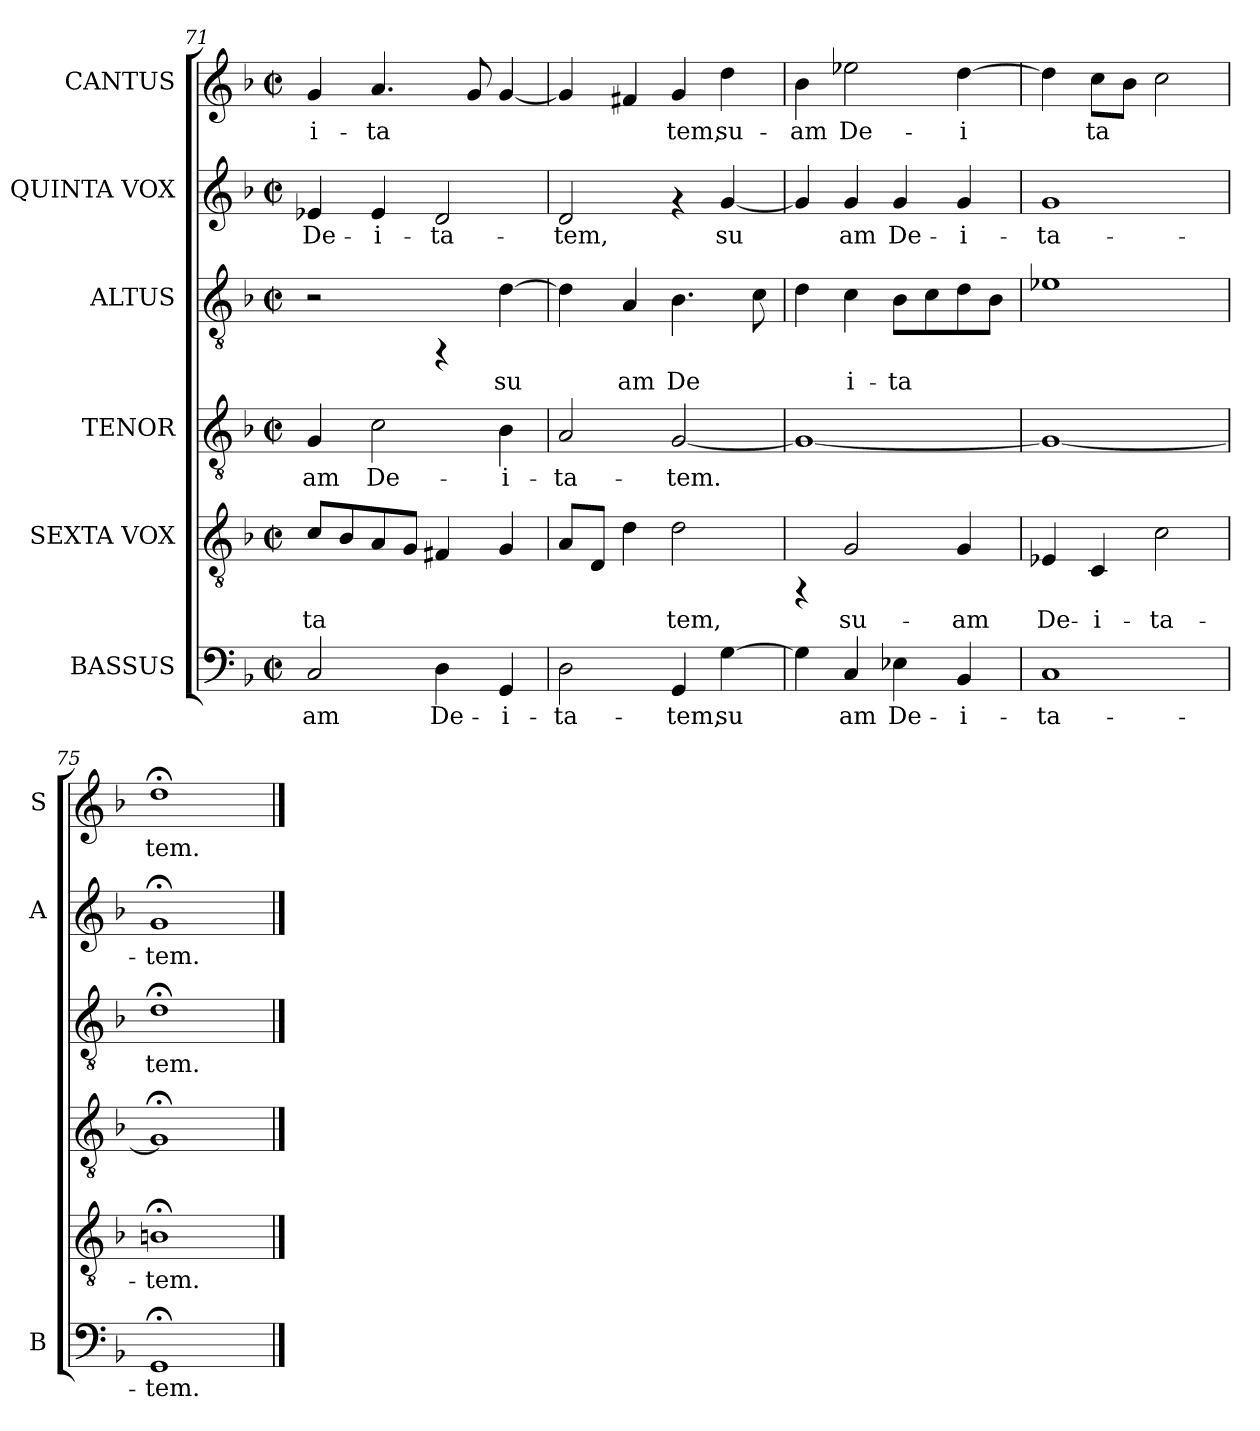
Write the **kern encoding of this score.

**kern	**text	**kern	**text	**kern	**text	**kern	**text	**kern	**text	**kern	**text
*part6	*part6	*part5	*part5	*part4	*part4	*part3	*part3	*part2	*part2	*part1	*part1
*staff6	*staff6	*staff5	*staff5	*staff4	*staff4	*staff3	*staff3	*staff2	*staff2	*staff1	*staff1
*I"BASSUS	*	*I"SEXTA VOX	*	*I"TENOR	*	*I"ALTUS	*	*I"QUINTA VOX	*	*I"CANTUS	*
*I'B	*	*	*	*	*	*	*	*I'A	*	*I'S	*
*clefF4	*	*clefGv2	*	*clefGv2	*	*clefGv2	*	*clefG2	*	*clefG2	*
*k[b-]	*	*k[b-]	*	*k[b-]	*	*k[b-]	*	*k[b-]	*	*k[b-]	*
*F:	*	*F:	*	*F:	*	*F:	*	*F:	*	*F:	*
*M2/2	*	*M2/2	*	*M2/2	*	*M2/2	*	*M2/2	*	*M2/2	*
*met(c|)	*	*met(c|)	*	*met(c|)	*	*met(c|)	*	*met(c|)	*	*met(c|)	*
=71	=71	=71	=71	=71	=71	=71	=71	=71	=71	=71	=71
!	!LO:LY:b:cj	!	!LO:LY:b:cj	!	!LO:LY:b:cj	!	!	!	!LO:LY:b:cj	!	!LO:LY:b:cj
2C/	-am	8c/L	-ta-	4G/	-am	2r	.	4e-X/	De-	4g/	-i-
!	!	!	!LO:LY:b:cj	!	!	!	!	!	!	!	!
.	.	8B-/	--	.	.	.	.	.	.	.	.
!	!	!	!LO:LY:b:cj	!	!LO:LY:b:cj	!	!	!	!LO:LY:b:cj	!	!LO:LY:b:cj
.	.	8A/	--	2c\	De-	.	.	4e-/	-i-	4.a/	-ta-
!	!	!	!LO:LY:b:cj	!	!	!	!	!	!	!	!
.	.	8G/J	--	.	.	.	.	.	.	.	.
!	!LO:LY:b:cj	!	!LO:LY:b:cj	!	!	!	!	!	!LO:LY:b:cj	!	!
4D\	De-	4F#X/	--	.	.	4rFF	.	2d/	-ta-	.	.
!	!	!	!	!	!	!	!	!	!	!	!LO:LY:b:cj
.	.	.	.	.	.	.	.	.	.	8g/	--
!	!LO:LY:b:cj	!	!LO:LY:b:cj	!	!LO:LY:b:cj	!	!LO:LY:b:cj	!	!	!	!LO:LY:b:cj
4GG/	-i-	4G/	--	4B-\	-i-	[>4d\	su-	.	.	[<4g/	--
=72	=72	=72	=72	=72	=72	=72	=72	=72	=72	=72	=72
!	!LO:LY:b:cj	!	!LO:LY:b:cj	!	!LO:LY:b:cj	!	!LO:LY:b:cj	!	!LO:LY:b:cj	!	!LO:LY:b:cj
2D\	-ta-	8A/L	--	2A/	-ta-	4d\]	--	2d/	-tem,	4g/]	--
!	!	!	!LO:LY:b:cj	!	!	!	!	!	!	!	!
.	.	8D/J	--	.	.	.	.	.	.	.	.
!	!	!	!LO:LY:b:cj	!	!	!	!LO:LY:b:cj	!	!	!	!LO:LY:b:cj
.	.	4d\	--	.	.	4A/	-am	.	.	4f#/	--
!	!LO:LY:b:cj	!	!LO:LY:b:cj	!	!LO:LY:b:cj	!	!LO:LY:b:cj	!	!	!	!LO:LY:b:cj
4GG/	-tem,	2d\	-tem,	[<2G/	-tem.	4.B-\	De-	4rf	.	4g/	-tem,
!	!LO:LY:b:cj	!	!	!	!	!	!	!	!LO:LY:b:cj	!	!LO:LY:b:cj
[>4G\	su-	.	.	.	.	.	.	[<4g/	su-	4dd\	su-
!	!	!	!	!	!	!	!LO:LY:b:cj	!	!	!	!
.	.	.	.	.	.	8c\	--	.	.	.	.
=73	=73	=73	=73	=73	=73	=73	=73	=73	=73	=73	=73
!	!LO:LY:b:cj	!	!	!	!LO:LY:b:cj	!	!LO:LY:b:cj	!	!LO:LY:b:cj	!	!LO:LY:b:cj
4G\]	--	4rFF	.	1G_<	.	4d\	--	4g/]	--	4b-\	-am
!	!LO:LY:b:cj	!	!LO:LY:b:cj	!	!	!	!LO:LY:b:cj	!	!LO:LY:b:cj	!	!LO:LY:b:cj
4C/	-am	2G/	su-	.	.	4c\	-i-	4g/	-am	2ee-X\	De-
!	!LO:LY:b:cj	!	!	!	!	!	!LO:LY:b:cj	!	!LO:LY:b:cj	!	!
4E-X\	De-	.	.	.	.	8B-\L	-ta-	4g/	De-	.	.
!	!	!	!	!	!	!	!LO:LY:b:cj	!	!	!	!
.	.	.	.	.	.	8c\	--	.	.	.	.
!	!LO:LY:b:cj	!	!LO:LY:b:cj	!	!	!	!LO:LY:b:cj	!	!LO:LY:b:cj	!	!LO:LY:b:cj
4BB-/	-i-	4G/	-am	.	.	8d\	--	4g/	-i-	[>4dd\	-i-
!	!	!	!	!	!	!	!LO:LY:b:cj	!	!	!	!
.	.	.	.	.	.	8B-\J	--	.	.	.	.
=74	=74	=74	=74	=74	=74	=74	=74	=74	=74	=74	=74
!	!LO:LY:b:cj	!	!LO:LY:b:cj	!	!LO:LY:b:cj	!	!LO:LY:b:cj	!	!LO:LY:b:cj	!	!LO:LY:b:cj
1C	-ta-	4E-X/	De-	1G_<	.	1e-	--	1g	-ta-	4dd\]	--
!	!	!	!LO:LY:b:cj	!	!	!	!	!	!	!	!LO:LY:b:cj
.	.	4C/	-i-	.	.	.	.	.	.	8cc\L	-ta-
!	!	!	!	!	!	!	!	!	!	!	!LO:LY:b:cj
.	.	.	.	.	.	.	.	.	.	8b-\J	--
!	!	!	!LO:LY:b:cj	!	!	!	!	!	!	!	!LO:LY:b:cj
.	.	2c\	-ta-	.	.	.	.	.	.	2cc\	--
=75	=75	=75	=75	=75	=75	=75	=75	=75	=75	=75	=75
!	!LO:LY:b:cj	!	!LO:LY:b:cj	!	!LO:LY:b:cj	!	!LO:LY:b:cj	!	!LO:LY:b:cj	!	!LO:LY:b:cj
1GG;<	-tem.	1Bn;<	-tem.	1G;<]	.	1d;<	-tem.	1g;<	-tem.	1dd;<	-tem.
==	==	==	==	==	==	==	==	==	==	==	==
*-	*-	*-	*-	*-	*-	*-	*-	*-	*-	*-	*-
